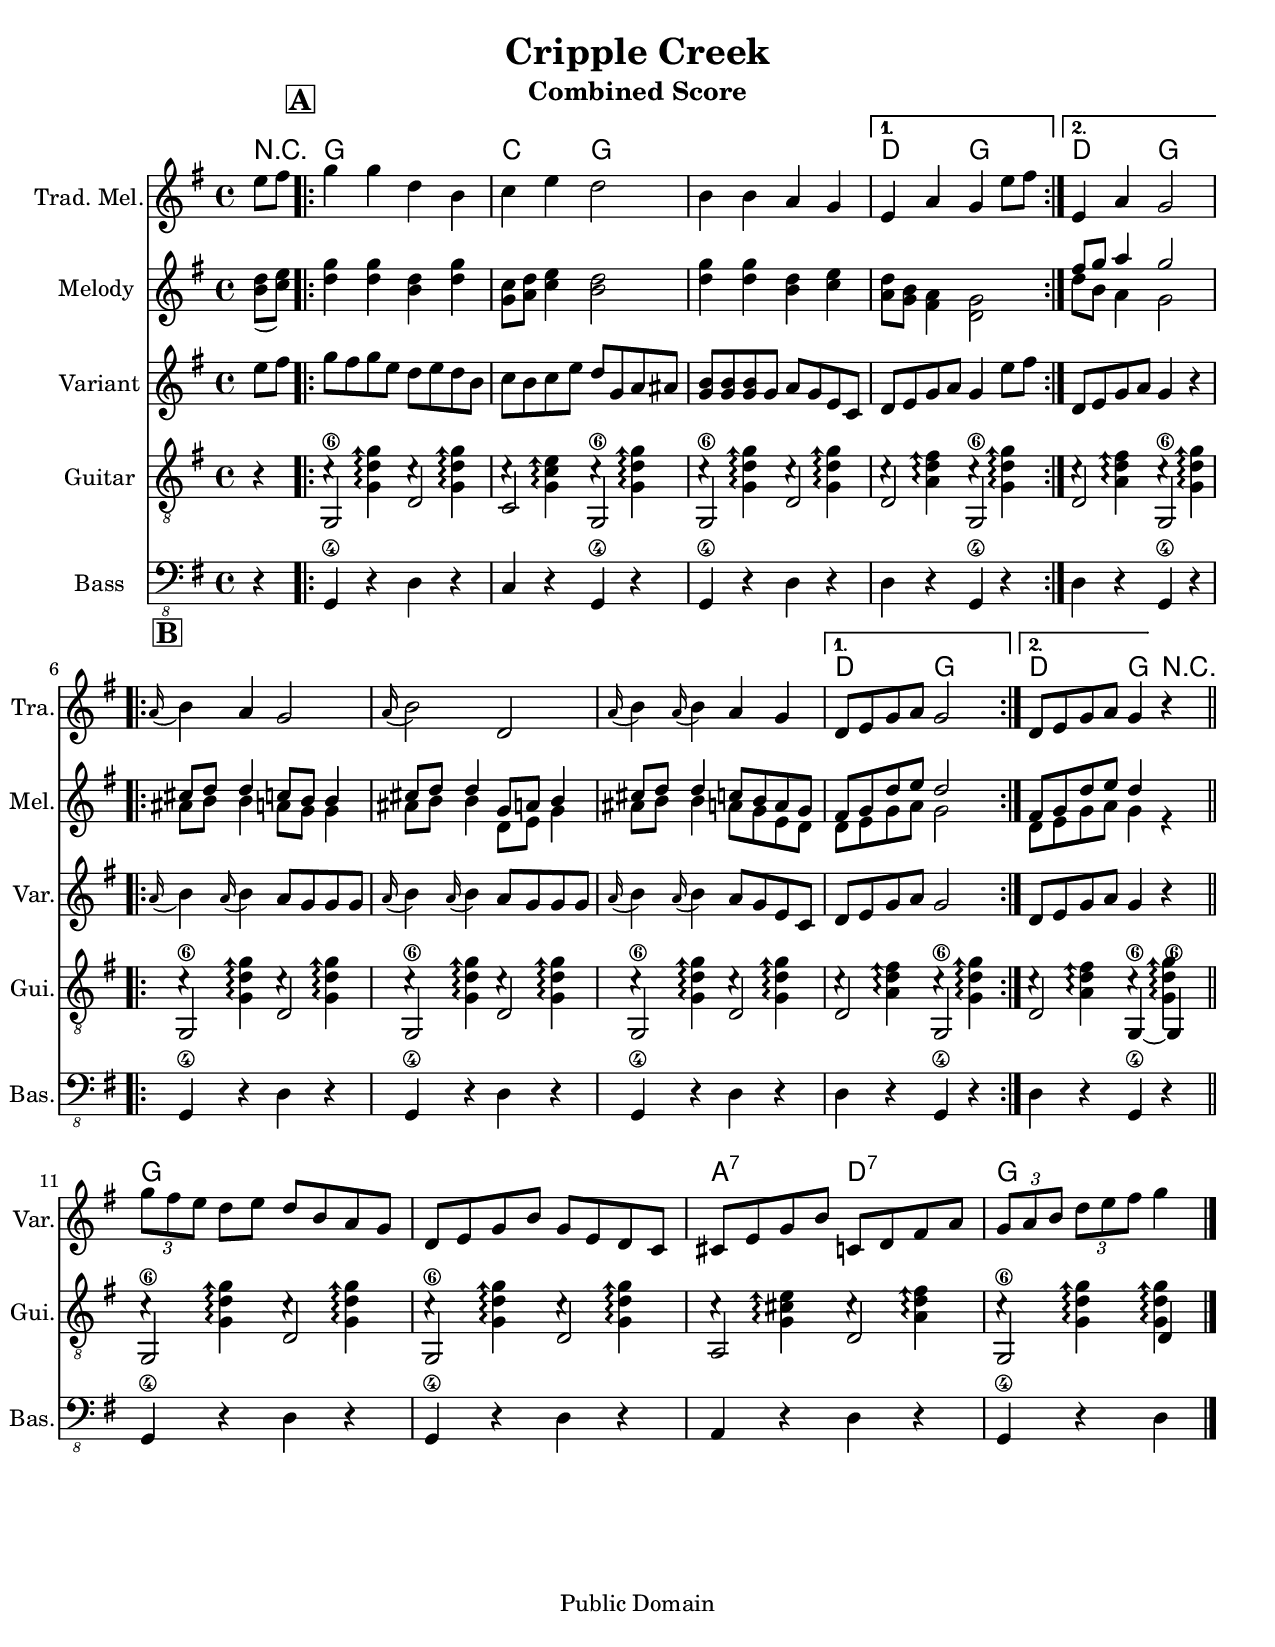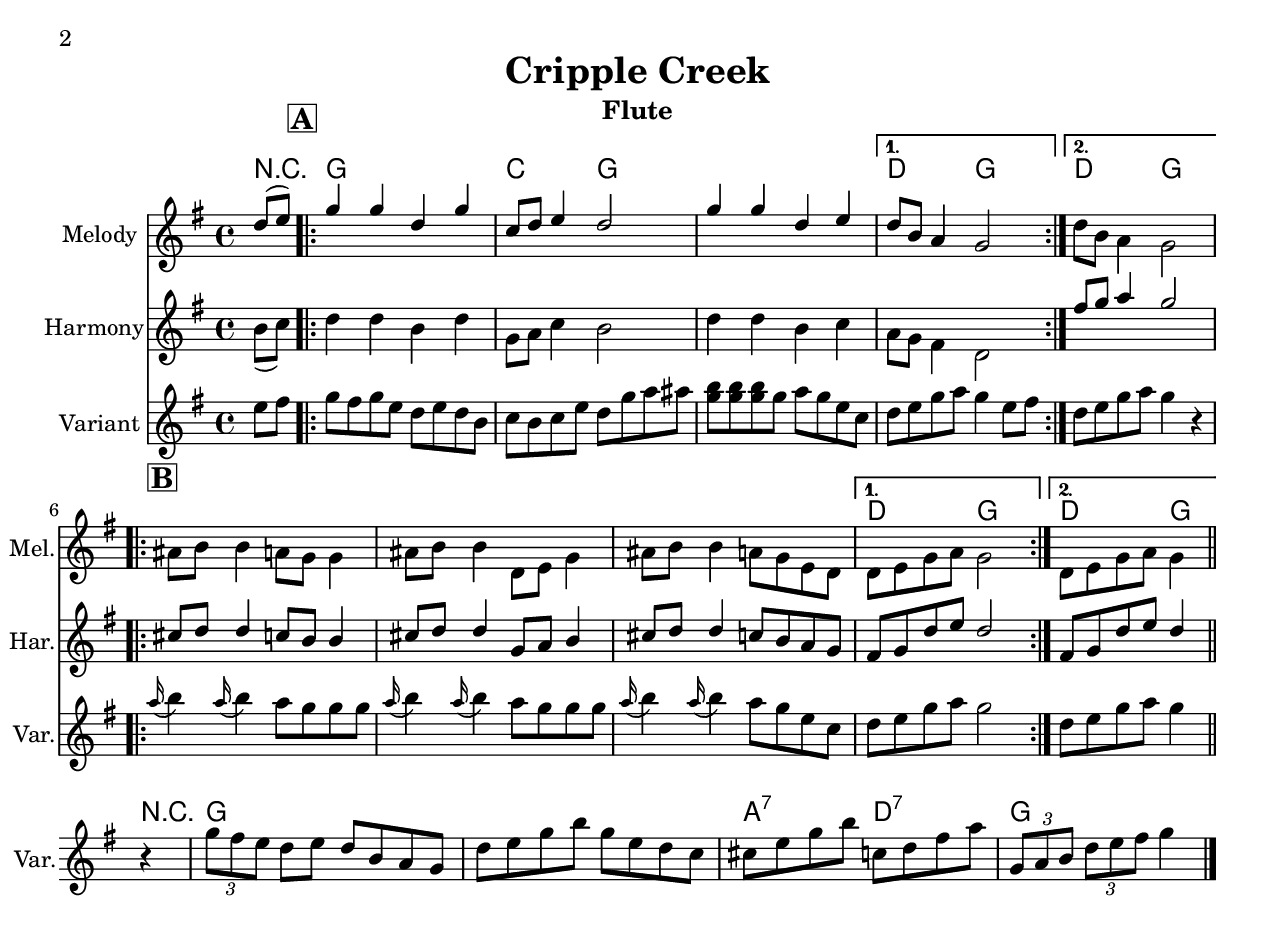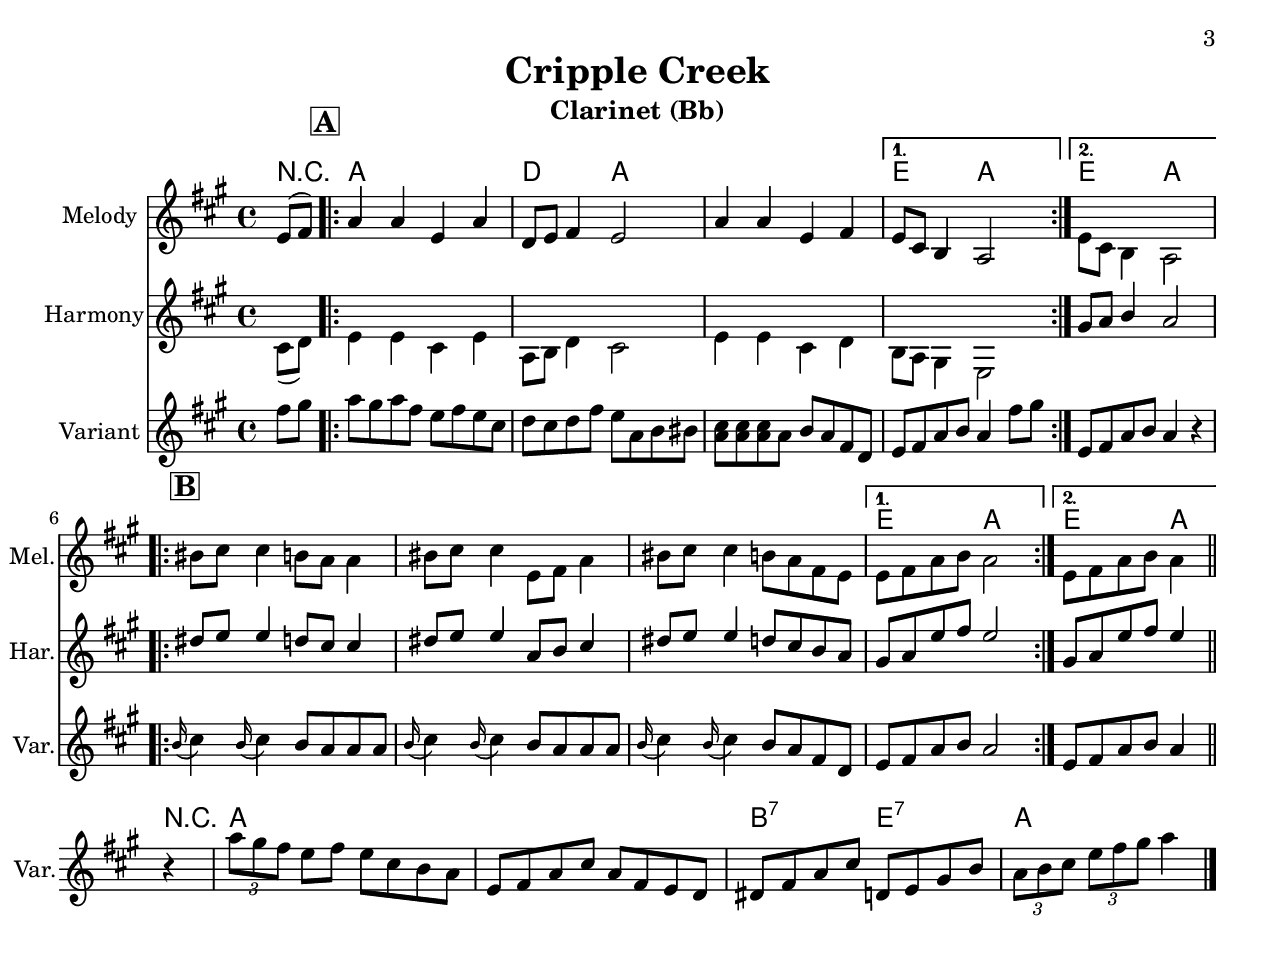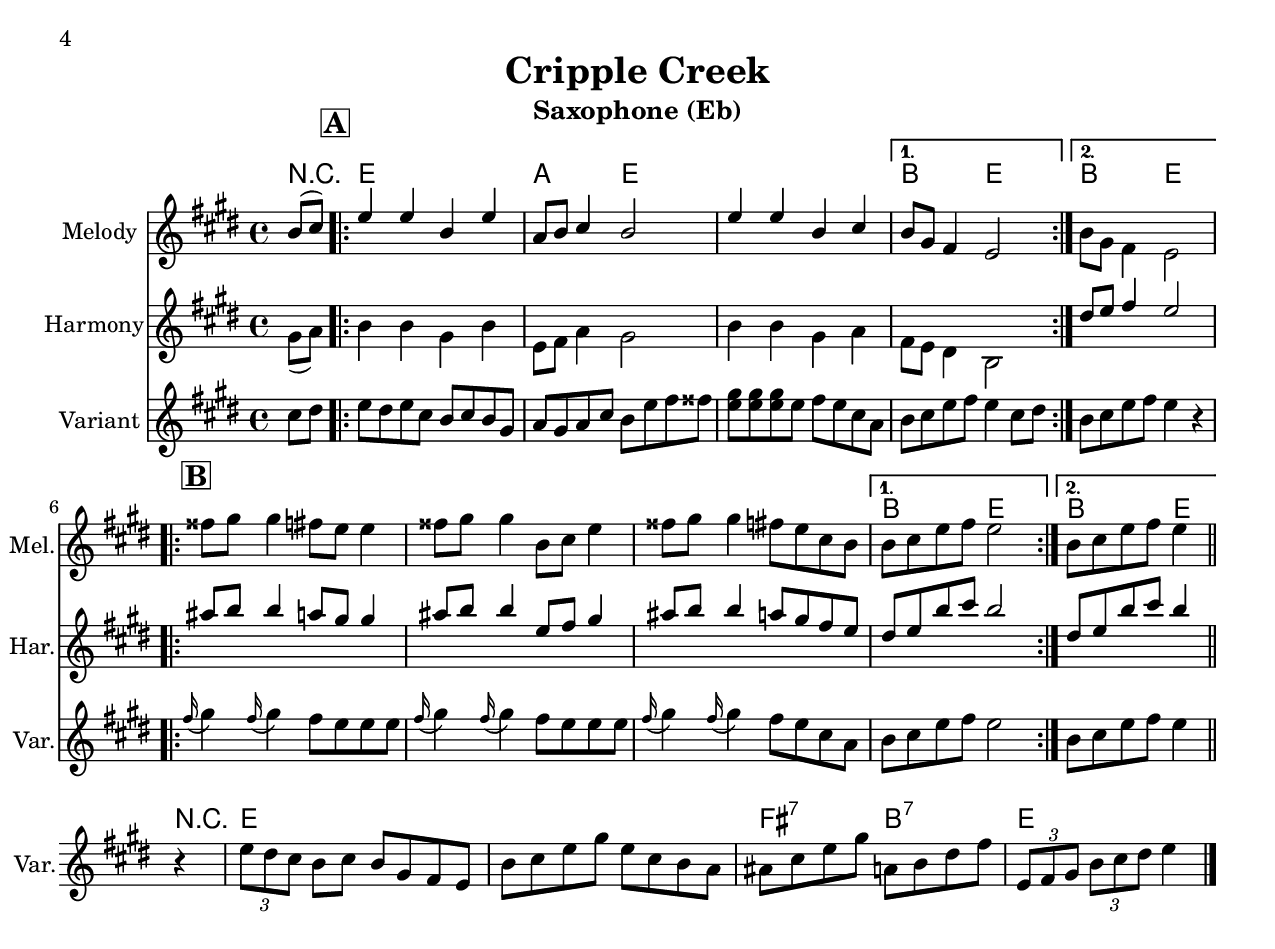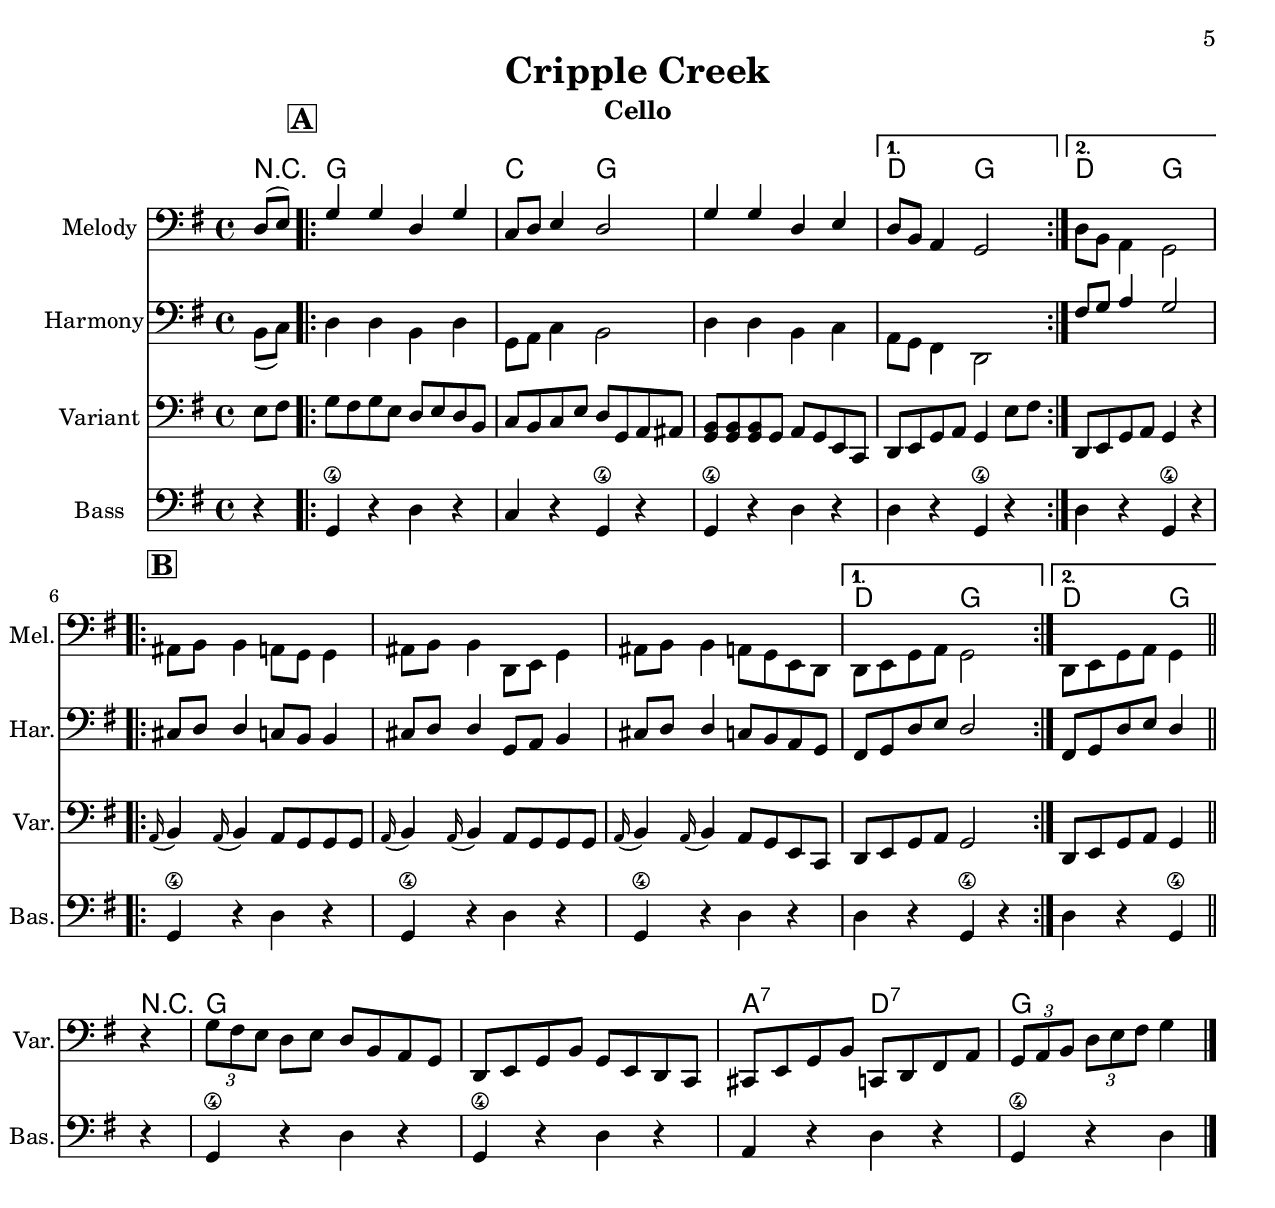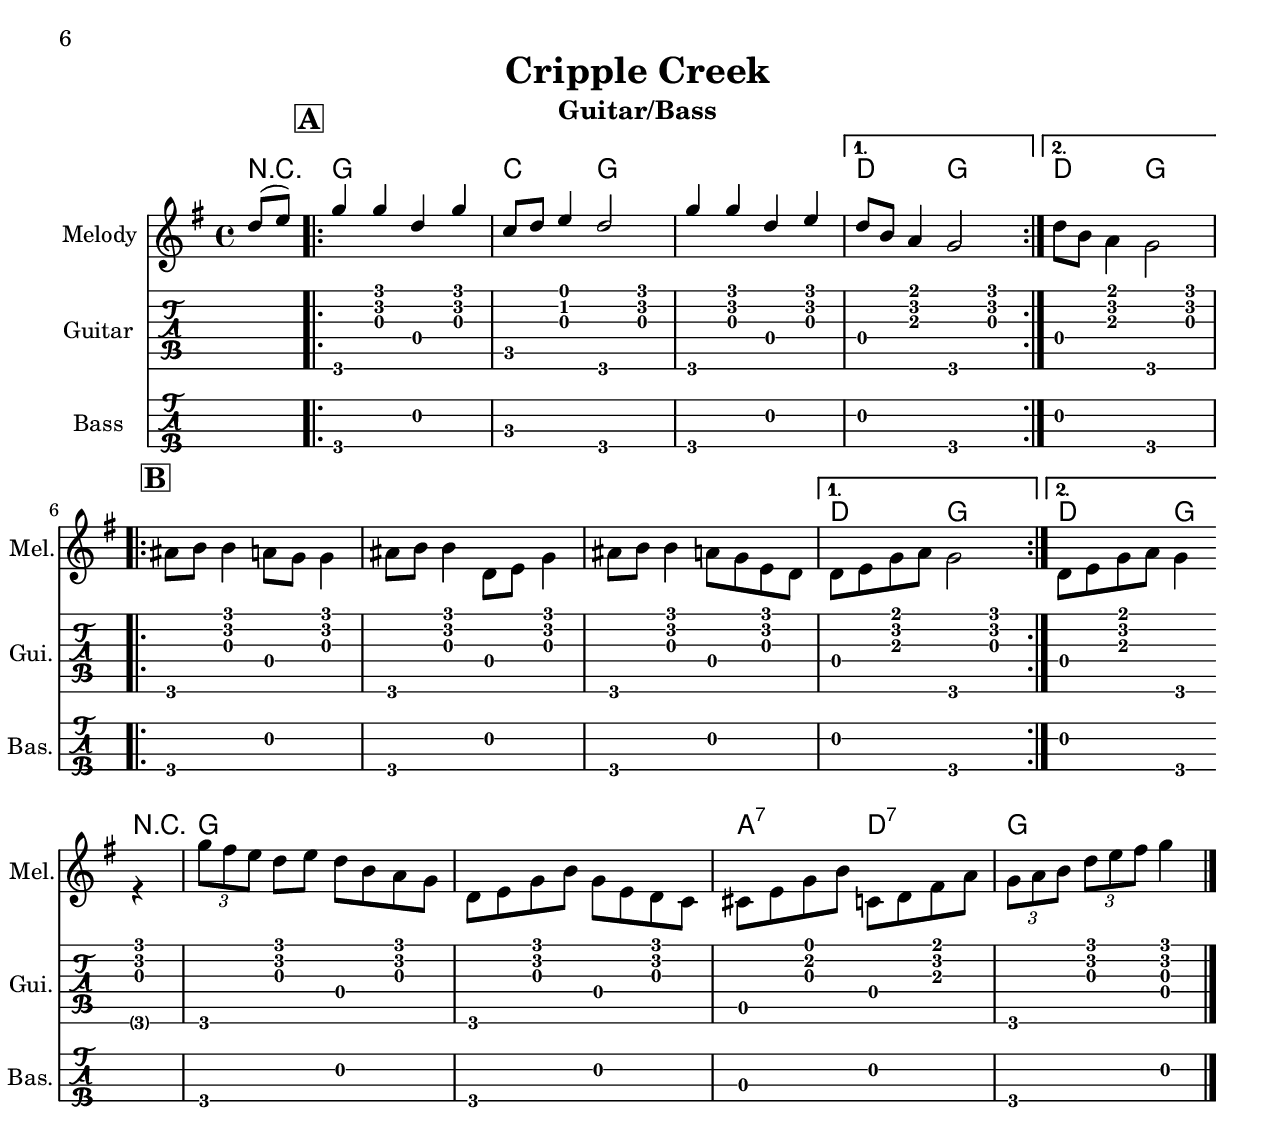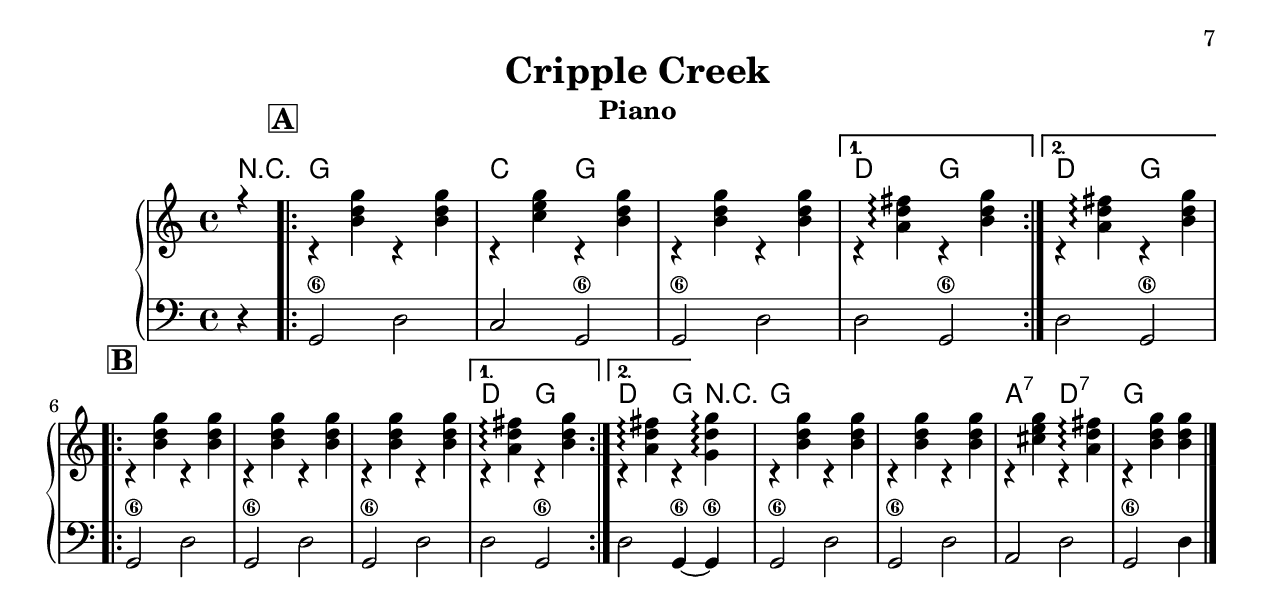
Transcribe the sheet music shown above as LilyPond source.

\version "2.10.10"
\header {
  title = "Cripple Creek"
  piece = "Traditional"
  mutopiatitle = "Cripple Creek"
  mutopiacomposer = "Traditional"
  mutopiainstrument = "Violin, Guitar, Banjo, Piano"
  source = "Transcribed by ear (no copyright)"
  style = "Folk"
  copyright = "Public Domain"
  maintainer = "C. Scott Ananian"
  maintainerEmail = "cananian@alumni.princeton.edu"
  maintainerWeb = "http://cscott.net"
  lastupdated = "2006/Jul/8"
  meter = 129
}
#(set-default-paper-size "letter")

% "traditional" melody.  Doesn't go well w/ banjo part?
tradmel = \relative c''
{
  \tag #'key \key g \major
  \time 4/4

  \tag #'partial \partial 8*2
  e8 fis

  \repeat volta 2 {
  g4 g d b |
  c4 e d2 |
  b4 b a g |
  } \alternative {
    { e4 a g e'8 fis |}
    { e,4 a g2 |}
  }
  \repeat volta 2 {
    \appoggiatura a16 b4 a4 g2 |
    \appoggiatura a16 b2 d,2 |
    \appoggiatura a'16 b4 \appoggiatura a16 b4 a4 g |
  } \alternative {
    { d8 e g a g2 | }
    { d8 e g a g4 }
  }
}
closerX = \relative c' { d8 e g b  g e d c | cis8 e g b  c, d fis a | }
closer = \relative c'' 
{
  r4 |
  \times 2/3 { g'8 fis e } d8 e d b a g |
  << \tag #'std \closerX
     \tag #'flute \transpose c c' \closerX
   >>
  \times 2/3 { g8 a b } \times 2/3 { d e fis } g4
  \bar "|."
}
jethroa = \relative c''
{
  \tag #'key \key g \major
  \time 4/4

  \tag #'partial \partial 8*2
  e8 fis

  \repeat volta 2 {
  g8 fis g e d e d b |
  c8 b c e d g, a ais |
  <b g>8 <b g> <b g> g a g e c |
  } \alternative {
    { d8 e g a g4
      \tag #'goingup { e'8 fis }
      \tag #'goingdown { e,8 fis } }
    { d8 e g a g4 r4 } % might have to replace d,8 here
  }
}
fjethroa = \relative c''
{
  \tag #'key \key g \major
  \time 4/4

  \tag #'partial \partial 8*2
  e8 fis

  \repeat volta 2 {
  g8 fis g e d e d b |
  c8 b c e d g a ais |
  <b g>8 <b g> <b g> g a g e c |
  } \alternative {
    { d8 e g a g4
      \tag #'goingup { e'8 fis }
      \tag #'goingdown { e,8 fis } }
    { d8 e g a g4 r4 } % might have to replace d,8 here
  }
}
jethrob = \relative c''
{
  \repeat volta 2 {
    \appoggiatura a16 b4 \appoggiatura a16 b4 a8 g g g |
    \appoggiatura a16 b4 \appoggiatura a16 b4 a8 g g g |
    \appoggiatura a16 b4 \appoggiatura a16 b4 a8 g e c |
  } \alternative {
    { d8 e g a g2 | }
    { d8 e g a g4 }
  }
}
jethro = { \removeWithTag #'goingdown \jethroa
	   \jethrob
	   \tag #'closer \keepWithTag #'std \closer }
fjethro = { \removeWithTag #'goingup \fjethroa
	    \transpose c c' \jethrob
	    \tag #'closer \keepWithTag #'flute \closer }

melodyapart = \relative c''
{
  \voiceOne
  \tag #'key \key g \major
  \time 4/4

  \tag #'partial \partial 8*2
  d8(e)
  \repeat volta 2 {
    g4 g d g | c,8 d e4 d2 |
    g4 g d e |
  } \alternative {
    { d8 b a4 g2 } { \voiceTwo d'8 b a4 g2 }
  }
  %\tag #'bpartup \transpose c c'
}
melodybpart = \relative c''
{
  \repeat volta 2 {
    \grace s16
    ais8 b b4 a8 g g4 |
    ais8 b b4 d,8 e g4 |
    ais8 b b4 a8 g e d |
  } \alternative {
    { d8 e g a g2 | }
    { d8 e g a g4 }
  }
}
melody = { \melodyapart \melodybpart }

alternateapart = \relative c''
{
  \voiceTwo
  \tag #'key \key g \major
  \time 4/4

  \tag #'partial \partial 8*2
  b8(c)
  \repeat volta 2 {
    d4 d b d | g,8 a c4 b2 |
    d4 d b c |
  } \alternative {
    { a8 g fis4 d2 } { \voiceOne fis'8 g a4 g2 }
  }
}
alternatebpart = \relative c''
{
  \repeat volta 2 {
    \grace s16
    cis8 d d4 c8 b b4 |
    cis8 d d4 g,8 a b4 |
    cis8 d d4 c8 b a g |
  } \alternative {
    { fis8 g d' e d2 | }
    { fis,8 g d' e d4 }
  }
}
alternate = { \alternateapart \alternatebpart }

bass = \relative c,
{
  \tag #'key \key g \major
  \time 4/4
  \tag #'partial \partial 8*2
  r4
  \repeat volta 2 {
    g4\4 r d' r | c4 r g\4 r |
    g4\4 r d' r |
  } \alternative {
    { d4 r g,\4 r | }
    { d'4 r g,\4 r | }
  }
  \repeat volta 2 {
    \grace s16 g4\4 r d' r | g,4\4 r d' r | g,4\4 r d' r |
  } \alternative {
    { d4 r g,\4 r }
    { d'4 r g,\4 }
  }
  \tag #'closer
  { r |
    g4\4 r d' r | g,\4 r d' r | a r d r | g,\4 r d'4
    \bar "|."
  }
}

harmonies = \chordmode {
  \set Score.markFormatter = #format-mark-box-letters
   \time 4/4
   \tag #'partial \partial 8*2 r4
   \repeat volta 2 {
     \once\override Score.RehearsalMark #'extra-offset = #'(0 . 2)
     \mark\default
     g2 g | c g |
     g2 g | 
   } \alternative {
     { d2 g }
     { d2 g }
   } \break
   \repeat volta 2 {
     \grace s16
     \once\override Score.RehearsalMark #'extra-offset = #'(0 . 2)
     \mark\default
     g2 g | g g | g g |
   } \alternative {
     { d2 g | }
     { d2 g4 }
   }
   \tag #'closer
   { r4 |
     g2 g | g g | a:7 d:7 | g g4
     \bar "|."
   }
}

guitarA = \relative c
{
  \time 4/4
  \tag #'partial \partial 8*2
  r4
  \repeat volta 2 {
    g2\6 d' | c2 g\6 | g2\6 d' |
  } \alternative {
    { d2 g,\6 | }
    { d'2 g,\6 | }
  } \break
  \repeat volta 2 {
    \grace s16
    g2\6 d' | g,2\6 d' | g,2\6 d' |
  } \alternative {
    {  d2 g,\6 | }
    {  d'2 g,4\6-\tag #'closer ~ }
  }
  \tag #'closer
  {
    g4\6 | %\break
    g2\6 d' | g,\6 d' | a d | g,\6 d'4
    \bar "|."
  }
}
gchord = << \tag #'guitar \relative c' { <g d' g>4\arpeggio }
	    \tag #'piano \relative c' { <b d g>4 }
	  >>
cchord = << \tag #'guitar \relative c' { <g c e>4\arpeggio }
	    \tag #'piano \relative c' { <c e g>4 }
	  >>
aschord = << \tag #'guitar \relative c' { <g cis e>4\arpeggio }
	    \tag #'piano \relative c' { <cis e g>4 }
	  >>

guitarB = \relative c'
{
  \time 4/4
  \tag #'partial \partial 8*2
  s4 \arpeggioUp
  \repeat volta 2 {
    s4 \gchord s4 \gchord |
    s4 \cchord s4 \gchord |
    s4 \gchord s4 \gchord |
  } \alternative {
    { s4 <a d fis>\arpeggio s4 \gchord | }
    { s4 <a d fis>\arpeggio s4 \gchord | }
  }
  \repeat volta 2 {
    \grace s16
    s4 \gchord s4 \gchord |
    s4 \gchord s4 \gchord |
    s4 \gchord s4 \gchord |
  } \alternative {
    { s4 <a d fis>\arpeggio s4 \gchord | }
    { s4 <a d fis>\arpeggio s4 }
  }
  \tag #'closer
  {
    <g d' g>4\arpeggio |
    s4 \gchord s4 \gchord |
    s4 \gchord s4 \gchord |
    s4 \aschord s4 <a d fis>\arpeggio |
    s4  \gchord \gchord
    \bar "|."
  }
}
guitarC = \relative c'
{
  \time 4/4
  \tag #'partial \partial 8*2
  s4 \arpeggioUp
  \repeat volta 2 {
    \repeat unfold 3 { c4\rest s4 c4\rest s4 | }
  } \alternative {
    { c4\rest s4 c4\rest s4 | }
    { c4\rest s4 c4\rest s4 | }
  }
  \repeat volta 2 {
    \grace s16
    \repeat unfold 3 { c4\rest s4 c4\rest s4 | }
  } \alternative {
    { c4\rest s4 c4\rest s4 }
    { c4\rest s4 c4\rest }
  }
  \tag #'closer
  { s4 |
    \repeat unfold 3 { c4\rest s4 c4\rest s4 | }
    c4\rest s4 s4
    \bar "|."
  }
}

\paper {
  scoreTitleMarkup = \bookTitleMarkup
  bookTitleMarkup = \markup {}
  ragged-bottom = ##t
}

% combined score
\score {
  <<
    \context ChordNames {
      \set chordChanges = ##t
      \harmonies
    }
    \new Staff <<
      \set Staff.instrumentName = "Trad. Mel."
      \set Staff.shortInstrumentName = "Tra."
      { \tradmel r4 \bar "||" \break }
    >>
    \new Staff << 
      \set Staff.instrumentName = "Melody "
      \set Staff.shortInstrumentName = "Mel."
      \set Staff.printPartCombineTexts = ##f
      \partcombine { \melody r4 \bar "||" } { \alternate r4 }

    >>
    \new Staff <<
      \set Staff.instrumentName = "Variant"
      \set Staff.shortInstrumentName = "Var."
      \jethro
    >>
    \new Staff <<
      \set Staff.instrumentName = "Guitar"
      \set Staff.shortInstrumentName = "Gui."
      \clef "treble_8"
      \key g \major
      \new Voice { \guitarA }
      \new Voice { \removeWithTag #'piano \guitarB }
      \new Voice { \guitarC }
    >>
    \new Staff << \clef "bass_8"
      \set Staff.instrumentName = "Bass"
      \set Staff.shortInstrumentName = "Bas."
      \bass
    >>
  >>
  \header {
    instrument = "Combined Score"
  }
}

% flute score
\score {
  <<
    \context ChordNames {
         \set chordChanges = ##t
         \harmonies
    }
    \context Staff = fluteA {
      \set Staff.instrumentName = "Melody"
      \set Staff.shortInstrumentName = "Mel."
      \melody \bar "||" \break
    }
    \context Staff = fluteB {
      \set Staff.instrumentName = "Harmony"
      \set Staff.shortInstrumentName = "Har."
      \alternate
    }
    \context Staff = fluteC {
      \set Staff.instrumentName = "Variant"
      \set Staff.shortInstrumentName = "Var."
      \fjethro
    }
  >>
  \header {
    instrument = "Flute"
    breakbefore=##t
  }
}

% clarinet score (transposing)
\score {
  %\transposition bes
  <<
    \context ChordNames {
         \set chordChanges = ##t
         \transpose bes c
         \harmonies
    }
    \context Staff = clarinetA {
      \set Staff.instrumentName = "Melody"
      \set Staff.shortInstrumentName = "Mel."
      { \transpose bes c \melodyapart }
      { \transpose bes c' \melodybpart }
      \bar "||" \break
    }
    \context Staff = clarinetB {
      \set Staff.instrumentName = "Harmony"
      \set Staff.shortInstrumentName = "Har."
      { \transpose bes c \alternateapart }
      { \transpose bes c' \alternatebpart }
    }
    \context Staff = clarinetC {
      \set Staff.instrumentName = "Variant"
      \set Staff.shortInstrumentName = "Var."
      \transpose bes c'
      \jethro
    }
  >>
  \header {
    instrument = "Clarinet (Bb)"
    breakbefore=##t
  }
}

% saxophone score (transposing)
\score {
  %\transposition ees
  <<
    \context ChordNames {
         \set chordChanges = ##t
         \transpose ees c
         \harmonies
    }
    \context Staff = saxA {
      \set Staff.instrumentName = "Melody"
      \set Staff.shortInstrumentName = "Mel."
      { \transpose ees c \melodyapart }
      { \transpose ees c' \melodybpart }
      \bar "||" \break
    }
    \context Staff = saxB {
      \set Staff.instrumentName = "Harmony"
      \set Staff.shortInstrumentName = "Har."
      { \transpose ees c \alternateapart }
      { \transpose ees c' \alternatebpart }
    }
    \context Staff = saxC {
      \set Staff.instrumentName = "Variant"
      \set Staff.shortInstrumentName = "Var."
      \transpose ees c
      \fjethro
    }
  >>
  \header {
    instrument = "Saxophone (Eb)"
    breakbefore=##t
  }
}

% cello score (octave-shifted)
\score {
  <<
    \context ChordNames {
         \set chordChanges = ##t
         \harmonies
    }
    \context Staff = celloA {
      \set Staff.instrumentName = "Melody"
      \set Staff.shortInstrumentName = "Mel."
      \transpose c c,, { \clef bass \melody  \bar "||" \break } % 2 octaves down
    }
    \context Staff = celloB {
      \set Staff.instrumentName = "Harmony"
      \set Staff.shortInstrumentName = "Har."
      \transpose c c,, { \clef bass \alternate } % 2 octaves down
    }
    \context Staff = celloC {
      \set Staff.instrumentName = "Variant"
      \set Staff.shortInstrumentName = "Var."
      \transpose c c,, { \clef bass \jethro } % 2 octaves down
    }
    \context Staff = celloD {
      \set Staff.instrumentName = "Bass"
      \set Staff.shortInstrumentName = "Bas."
      \transpose c c' { \clef bass \bass } % 1 octave up
    }
  >>
  \header {
    instrument = "Cello"
    breakbefore=##t
  }
}

% guitar/bass score (tablature)
\score {
  <<
    \context ChordNames {
         \set chordChanges = ##t
         \harmonies
    }
    \context Staff = melody {
      \set Staff.instrumentName = "Melody"
      \set Staff.shortInstrumentName = "Mel."
      \melody \break \keepWithTag #'std \closer
    }
    \new TabStaff << 
      \set TabStaff.instrumentName = "Guitar"
      \set TabStaff.shortInstrumentName = "Gui."
      \time 4/4
      \new TabVoice \guitarA
      \new TabVoice \removeWithTag #'piano \guitarB
    >>
    \new TabStaff <<
      \set TabStaff.instrumentName = "Bass"
      \set TabStaff.shortInstrumentName = "Bas."
      \set TabStaff.stringTunings = #bass-tuning
      \removeWithTag #'key \bass
    >>
  >>
  \header {
    instrument = "Guitar/Bass"
    breakbefore=##t
  }
}

% piano part (same as guitar part)
\score {
  <<
    \context ChordNames {
      \set chordChanges = ##t
      \harmonies
    }
    \new PianoStaff <<
      \new Staff {
	\set Staff.printPartCombineTexts = ##f
	\partcombine
	{ \transpose c c' \removeWithTag #'guitar \guitarB }
	{ \partcombine { \partial 8*2 r4 } \guitarC }
      }
      \new Staff { \clef bass \guitarA }
    >>
  >>
  \header {
    instrument = "Piano"
    breakbefore=##t
  }
}

% midi score.
\score {
  \unfoldRepeats
  \context PianoStaff <<
    \context Staff=trad <<
      \set Staff.midiInstrument = "flute"
      \transpose c c' \tradmel
    >>
    \context Staff=melody <<
      \set Staff.midiInstrument = "fiddle"
      {
	\partial 8*2
	s4 | s1*15 | s2 s4
	\removeWithTag #'partial \melody
      }
    >>
    \context Staff=harmony <<
      \set Staff.midiInstrument = "fiddle"
      {
	\partial 8*2
	s4 | s1*15 | s2 s4
	\removeWithTag #'partial \alternate
      }
    >>
    \context Staff=jethro <<
      \set Staff.midiInstrument = "flute"
      \transpose c c' {
	\partial 8*2
	s4 | s1*31 | s2 s4
	\removeWithTag #'partial \jethro % includes closer
      }
    >>
    \context Staff=guitar <<
      \set Staff.midiInstrument = "acoustic guitar (steel)"
      \time 4/4
      \new Voice {
	\repeat unfold 2 { \removeWithTag #'closer \guitarA }
	\removeWithTag #'partial \guitarA % includes closer
      }
      \new Voice {
	\repeat unfold 2 { \removeWithTag #'closer \removeWithTag #'piano \guitarB }
	\removeWithTag #'partial \removeWithTag #'piano \guitarB % includes closer
      }
    >>
    \context Staff=bass <<
      \set Staff.midiInstrument = "acoustic bass"
      \repeat unfold 2 { \removeWithTag #'closer \bass }
      \removeWithTag #'partial \bass % includes closer
    >>
%{
    \context Staff=chords <<
      \set Staff.midiInstrument = "pizzicato strings"
      \repeat unfold 2 { \removeWithTag #'closer \harmonies }
      \removeWithTag #'partial \harmonies % includes closer
    >>
%}
  >>
  
  \midi {
    \context {
      \Score
      tempoWholesPerMinute = #(ly:make-moment 120 2)
      }
    }


}
